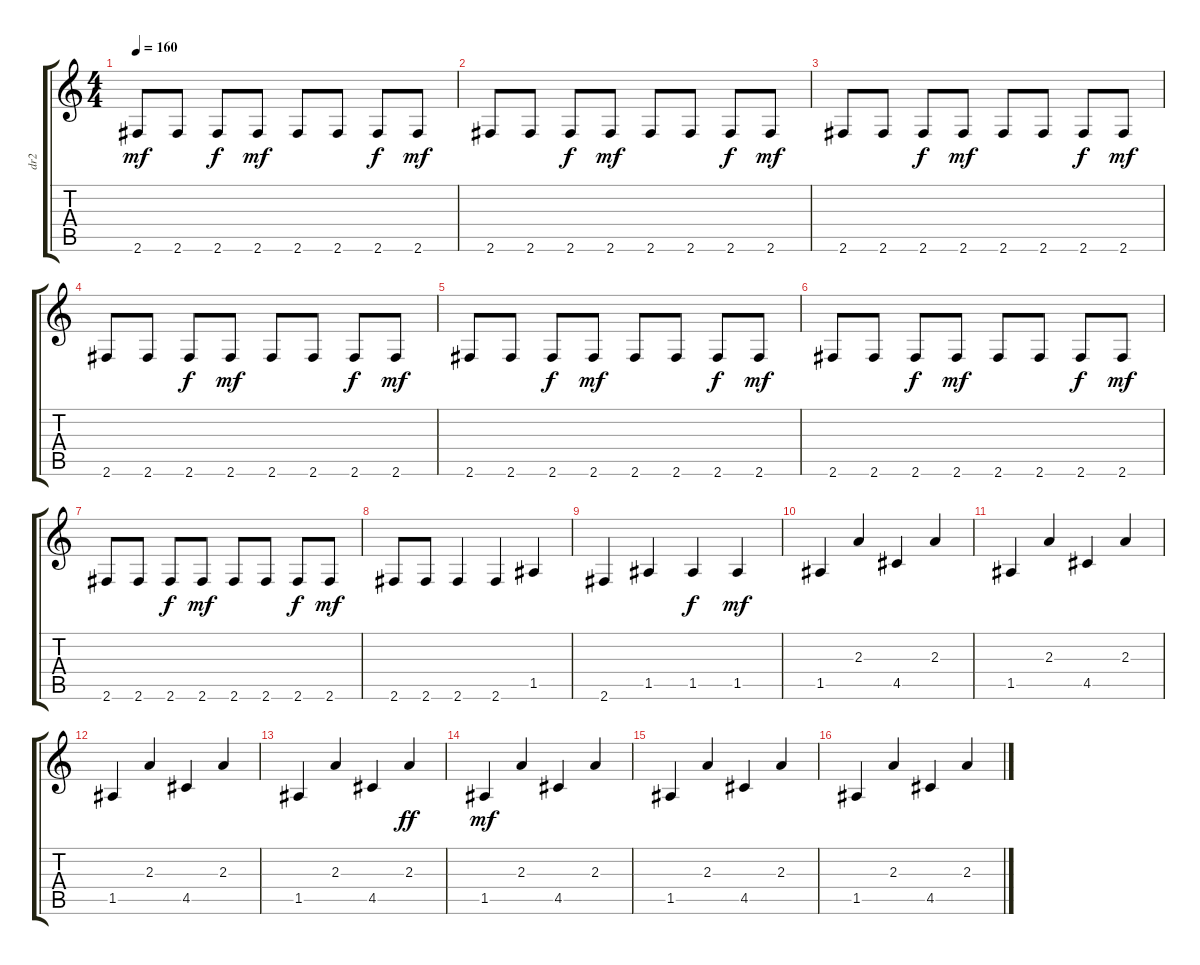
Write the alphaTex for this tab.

\track ("dr2" "dr2") {instrument acousticguitarsteel}
\staff {score tabs}
\tuning (E4 B3 G3 D3 A2 E2) {hide}
\ts (4 4)
\tempo 160
\clef g2
\ks c
2.6.8{dy mf} 2.6.8 2.6.8{dy f} 2.6.8{dy mf} 2.6.8 2.6.8 2.6.8{dy f} 2.6.8{dy mf} |
2.6.8 2.6.8 2.6.8{dy f} 2.6.8{dy mf} 2.6.8 2.6.8 2.6.8{dy f} 2.6.8{dy mf} |
2.6.8 2.6.8 2.6.8{dy f} 2.6.8{dy mf} 2.6.8 2.6.8 2.6.8{dy f} 2.6.8{dy mf} |
2.6.8 2.6.8 2.6.8{dy f} 2.6.8{dy mf} 2.6.8 2.6.8 2.6.8{dy f} 2.6.8{dy mf} |
2.6.8 2.6.8 2.6.8{dy f} 2.6.8{dy mf} 2.6.8 2.6.8 2.6.8{dy f} 2.6.8{dy mf} |
2.6.8 2.6.8 2.6.8{dy f} 2.6.8{dy mf} 2.6.8 2.6.8 2.6.8{dy f} 2.6.8{dy mf} |
2.6.8 2.6.8 2.6.8{dy f} 2.6.8{dy mf} 2.6.8 2.6.8 2.6.8{dy f} 2.6.8{dy mf} |
2.6.8 2.6.8 2.6.4 2.6.4 1.5.4 |
2.6.4 1.5.4 1.5.4{dy f} 1.5.4{dy mf} |
1.5.4 2.3.4 4.5.4 2.3.4 |
1.5.4 2.3.4 4.5.4 2.3.4 |
1.5.4 2.3.4 4.5.4 2.3.4 |
1.5.4 2.3.4 4.5.4 2.3.4{dy ff} |
1.5.4{dy mf} 2.3.4 4.5.4 2.3.4 |
1.5.4 2.3.4 4.5.4 2.3.4 |
1.5.4 2.3.4 4.5.4 2.3.4
